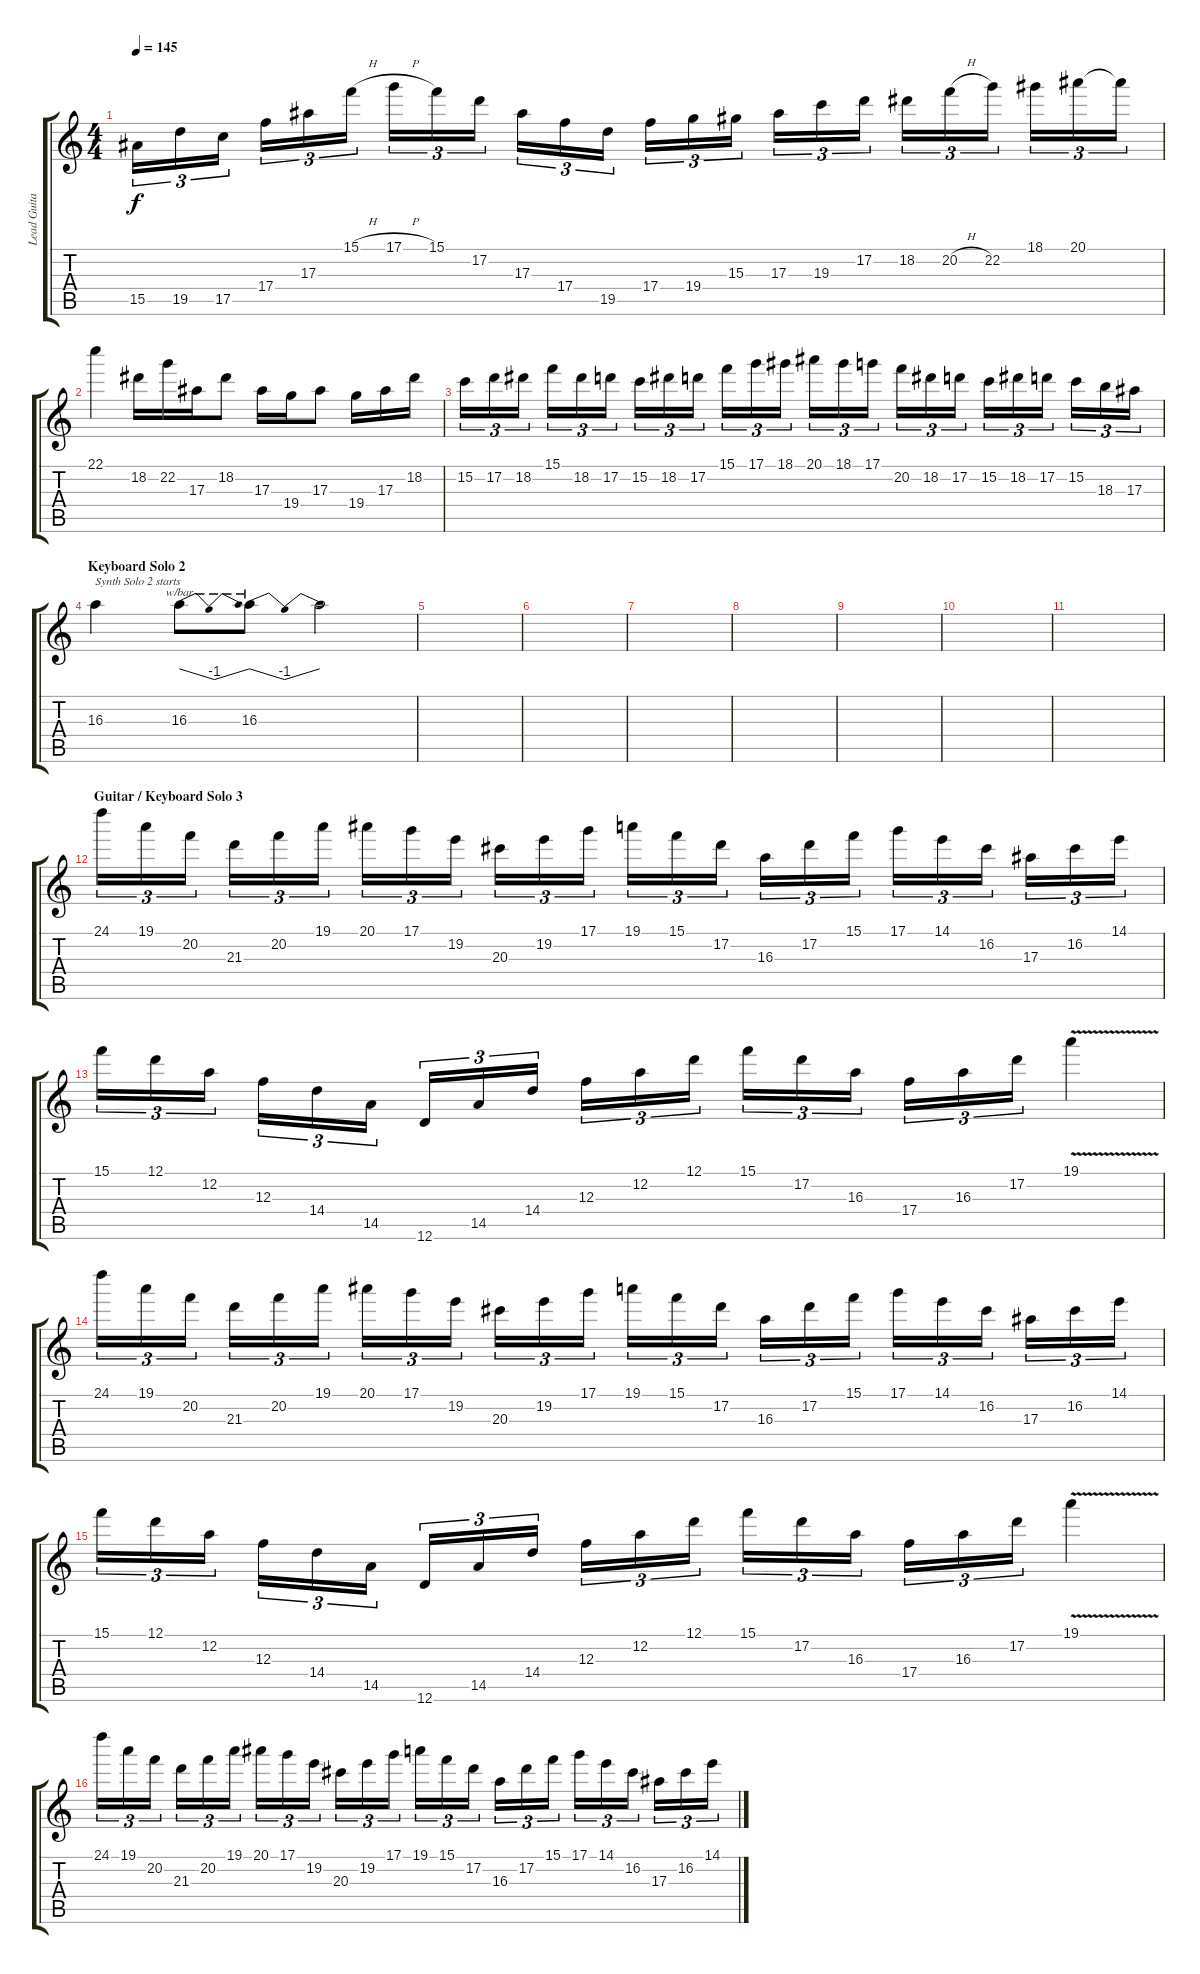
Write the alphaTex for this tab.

\track ("Lead Guitar" "Lead Guita") {instrument distortionguitar}
\staff {score tabs}
\tuning (D4 A3 F3 C3 G2 D2) {hide}
\ts (4 4)
\tempo 145
\clef g2
\ks c
15.5.16{tu (3 2) dy f} 19.5.16{tu (3 2)} 17.5.16{tu (3 2)} 17.4.16{tu (3 2)} 17.3.16{tu (3 2)} 15.1{h}.16{tu (3 2)} 17.1{h}.16{tu (3 2)} 15.1.16{tu (3 2)} 17.2.16{tu (3 2)} 17.3.16{tu (3 2)} 17.4.16{tu (3 2)} 19.5.16{tu (3 2)} 17.4.16{tu (3 2)} 19.4.16{tu (3 2)} 15.3.16{tu (3 2)} 17.3.16{tu (3 2)} 19.3.16{tu (3 2)} 17.2.16{tu (3 2)} 18.2.16{tu (3 2)} 20.2{h}.16{tu (3 2)} 22.2.16{tu (3 2)} 18.1.16{tu (3 2)} 20.1.16{tu (3 2)} 20.1{t}.16{tu (3 2)} |
22.1.4 18.2.16 22.2.16 17.3.16 18.2.8 17.3.16 19.4.16 17.3.8 19.4.16 17.3.16 18.2.16 |
15.2.16{tu (3 2)} 17.2.16{tu (3 2)} 18.2.16{tu (3 2)} 15.1.16{tu (3 2)} 18.2.16{tu (3 2)} 17.2.16{tu (3 2)} 15.2.16{tu (3 2)} 18.2.16{tu (3 2)} 17.2.16{tu (3 2)} 15.1.16{tu (3 2)} 17.1.16{tu (3 2)} 18.1.16{tu (3 2)} 20.1.16{tu (3 2)} 18.1.16{tu (3 2)} 17.1.16{tu (3 2)} 20.2.16{tu (3 2)} 18.2.16{tu (3 2)} 17.2.16{tu (3 2)} 15.2.16{tu (3 2)} 18.2.16{tu (3 2)} 17.2.16{tu (3 2)} 15.2.16{tu (3 2)} 18.3.16{tu (3 2)} 17.3.16{tu (3 2)} |
\section ("" "Keyboard Solo 2")
16.3.4{txt "Synth Solo 2 starts"} 16.3.8{tbe (dip default 0 0 30 -4 60 0)} 16.3.8{tbe (dip default 0 0 30 -4 60 0)} 16.3{t}.2 |
|
|
|
|
|
|
|
\section ("" "Guitar / Keyboard Solo 3")
24.1.16{tu (3 2)} 19.1.16{tu (3 2)} 20.2.16{tu (3 2)} 21.3.16{tu (3 2)} 20.2.16{tu (3 2)} 19.1.16{tu (3 2)} 20.1.16{tu (3 2)} 17.1.16{tu (3 2)} 19.2.16{tu (3 2)} 20.3.16{tu (3 2)} 19.2.16{tu (3 2)} 17.1.16{tu (3 2)} 19.1.16{tu (3 2)} 15.1.16{tu (3 2)} 17.2.16{tu (3 2)} 16.3.16{tu (3 2)} 17.2.16{tu (3 2)} 15.1.16{tu (3 2)} 17.1.16{tu (3 2)} 14.1.16{tu (3 2)} 16.2.16{tu (3 2)} 17.3.16{tu (3 2)} 16.2.16{tu (3 2)} 14.1.16{tu (3 2)} |
15.1.16{tu (3 2)} 12.1.16{tu (3 2)} 12.2.16{tu (3 2)} 12.3.16{tu (3 2)} 14.4.16{tu (3 2)} 14.5.16{tu (3 2)} 12.6.16{tu (3 2)} 14.5.16{tu (3 2)} 14.4.16{tu (3 2)} 12.3.16{tu (3 2)} 12.2.16{tu (3 2)} 12.1.16{tu (3 2)} 15.1.16{tu (3 2)} 17.2.16{tu (3 2)} 16.3.16{tu (3 2)} 17.4.16{tu (3 2)} 16.3.16{tu (3 2)} 17.2.16{tu (3 2)} 19.1{v}.4 |
24.1.16{tu (3 2)} 19.1.16{tu (3 2)} 20.2.16{tu (3 2)} 21.3.16{tu (3 2)} 20.2.16{tu (3 2)} 19.1.16{tu (3 2)} 20.1.16{tu (3 2)} 17.1.16{tu (3 2)} 19.2.16{tu (3 2)} 20.3.16{tu (3 2)} 19.2.16{tu (3 2)} 17.1.16{tu (3 2)} 19.1.16{tu (3 2)} 15.1.16{tu (3 2)} 17.2.16{tu (3 2)} 16.3.16{tu (3 2)} 17.2.16{tu (3 2)} 15.1.16{tu (3 2)} 17.1.16{tu (3 2)} 14.1.16{tu (3 2)} 16.2.16{tu (3 2)} 17.3.16{tu (3 2)} 16.2.16{tu (3 2)} 14.1.16{tu (3 2)} |
15.1.16{tu (3 2)} 12.1.16{tu (3 2)} 12.2.16{tu (3 2)} 12.3.16{tu (3 2)} 14.4.16{tu (3 2)} 14.5.16{tu (3 2)} 12.6.16{tu (3 2)} 14.5.16{tu (3 2)} 14.4.16{tu (3 2)} 12.3.16{tu (3 2)} 12.2.16{tu (3 2)} 12.1.16{tu (3 2)} 15.1.16{tu (3 2)} 17.2.16{tu (3 2)} 16.3.16{tu (3 2)} 17.4.16{tu (3 2)} 16.3.16{tu (3 2)} 17.2.16{tu (3 2)} 19.1{v}.4 |
24.1.16{tu (3 2)} 19.1.16{tu (3 2)} 20.2.16{tu (3 2)} 21.3.16{tu (3 2)} 20.2.16{tu (3 2)} 19.1.16{tu (3 2)} 20.1.16{tu (3 2)} 17.1.16{tu (3 2)} 19.2.16{tu (3 2)} 20.3.16{tu (3 2)} 19.2.16{tu (3 2)} 17.1.16{tu (3 2)} 19.1.16{tu (3 2)} 15.1.16{tu (3 2)} 17.2.16{tu (3 2)} 16.3.16{tu (3 2)} 17.2.16{tu (3 2)} 15.1.16{tu (3 2)} 17.1.16{tu (3 2)} 14.1.16{tu (3 2)} 16.2.16{tu (3 2)} 17.3.16{tu (3 2)} 16.2.16{tu (3 2)} 14.1.16{tu (3 2)}
